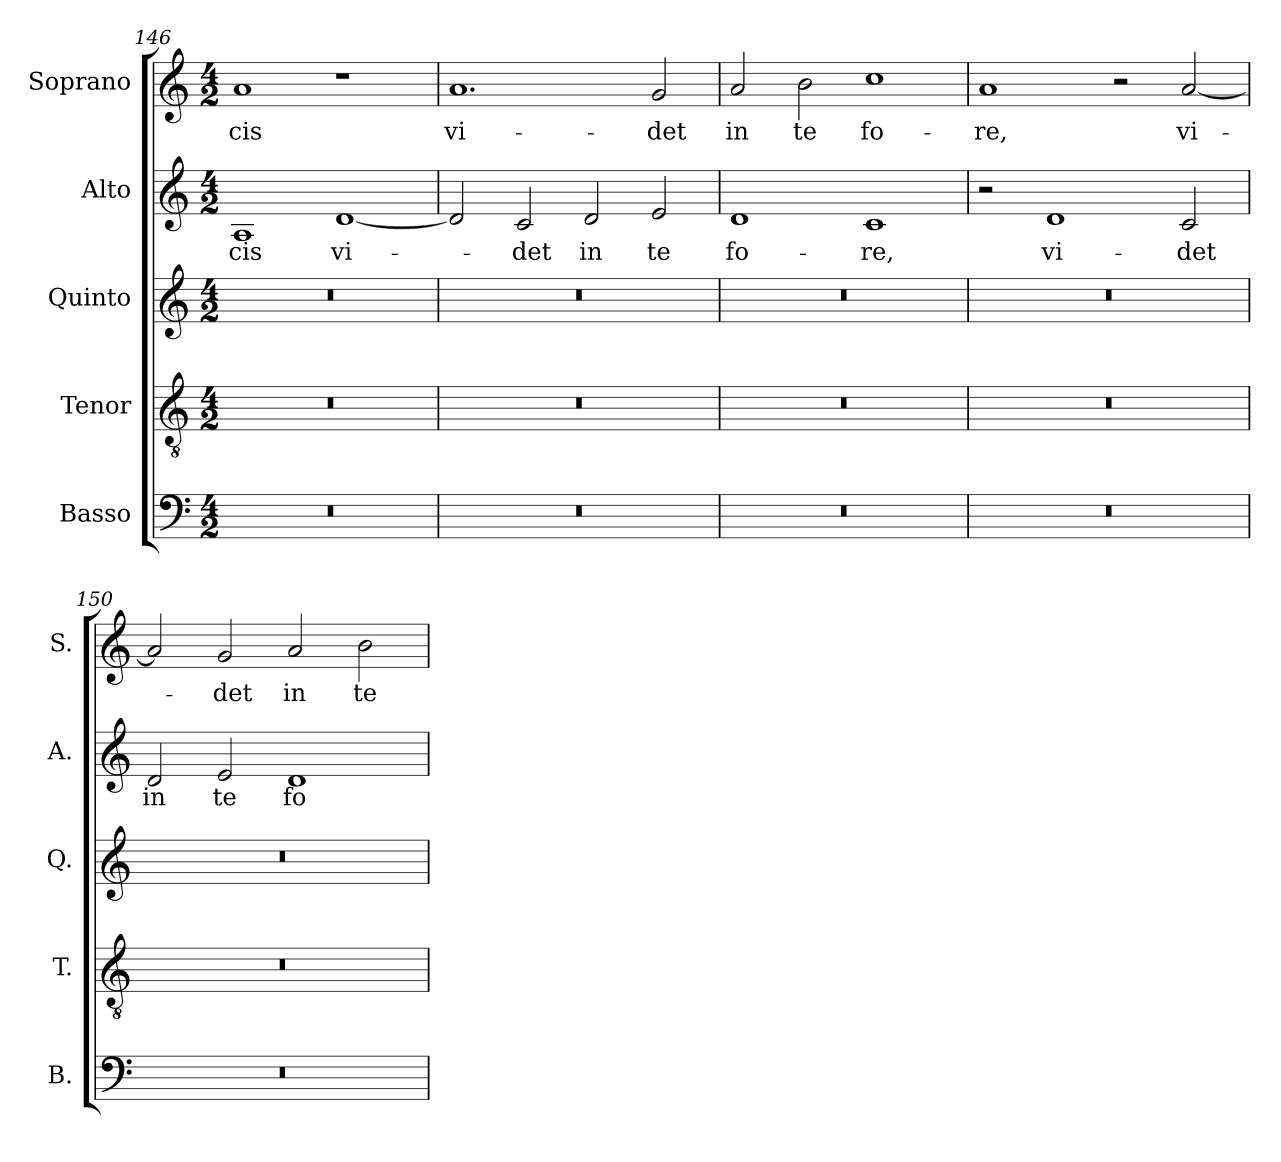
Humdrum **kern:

**kern	**kern	**kern	**kern	**text	**kern	**text
*part5	*part4	*part3	*part2	*part2	*part1	*part1
*staff5	*staff4	*staff3	*staff2	*staff2	*staff1	*staff1
*I"Basso	*I"Tenor	*I"Quinto	*I"Alto	*	*I"Soprano	*
*I'B.	*I'T.	*I'Q.	*I'A.	*	*I'S.	*
*clefF4	*clefGv2	*clefG2	*clefG2	*	*clefG2	*
*	*ITrd7c12	*	*	*	*	*
*k[]	*k[]	*k[]	*k[]	*	*k[]	*
*C:	*C:	*C:	*C:	*	*C:	*
*M4/2	*M4/2	*M4/2	*M4/2	*	*M4/2	*
=146	=146	=146	=146	=146	=146	=146
!LO:N:vis=1	!LO:N:vis=1	!LO:N:vis=1	!	!	!	!
!	!	!	!	!LO:LY:b:color=#000000	!	!
!	!	!	!	!	!	!LO:LY:b:color=#000000
0r	0r	0r	1Ai	-cis	1ai	-cis
!	!	!	!	!LO:LY:b:color=#000000	!	!
.	.	.	[1di	vi-	1r	.
=147	=147	=147	=147	=147	=147	=147
!LO:N:vis=1	!LO:N:vis=1	!LO:N:vis=1	!	!	!	!
!	!	!	!	!	!	!LO:LY:b:color=#000000
0r	0r	0r	2di/]	.	1.ai	vi-
!	!	!	!	!LO:LY:b:color=#000000	!	!
.	.	.	2ci/	-det	.	.
!	!	!	!	!LO:LY:b:color=#000000	!	!
.	.	.	2di/	in	.	.
!	!	!	!	!LO:LY:b:color=#000000	!	!
!	!	!	!	!	!	!LO:LY:b:color=#000000
.	.	.	2ei/	te	2gi/	-det
=148	=148	=148	=148	=148	=148	=148
!LO:N:vis=1	!LO:N:vis=1	!LO:N:vis=1	!	!	!	!
!	!	!	!	!LO:LY:b:color=#000000	!	!
!	!	!	!	!	!	!LO:LY:b:color=#000000
0r	0r	0r	1di	fo-	2ai/	in
!	!	!	!	!	!	!LO:LY:b:color=#000000
.	.	.	.	.	2bi\	te
!	!	!	!	!LO:LY:b:color=#000000	!	!
!	!	!	!	!	!	!LO:LY:b:color=#000000
.	.	.	1ci	-re,	1cci	fo-
=149	=149	=149	=149	=149	=149	=149
!LO:N:vis=1	!LO:N:vis=1	!LO:N:vis=1	!	!	!	!
!	!	!	!	!	!	!LO:LY:b:color=#000000
0r	0r	0r	2r	.	1ai	-re,
!	!	!	!	!LO:LY:b:color=#000000	!	!
.	.	.	1di	vi-	.	.
.	.	.	.	.	2r	.
!	!	!	!	!LO:LY:b:color=#000000	!	!
!	!	!	!	!	!	!LO:LY:b:color=#000000
.	.	.	2ci/	-det	[2ai/	vi-
!!LO:LB:g=z
=150	=150	=150	=150	=150	=150	=150
!LO:N:vis=1	!LO:N:vis=1	!LO:N:vis=1	!	!	!	!
!	!	!	!	!LO:LY:b:color=#000000	!	!
0r	0r	0r	2di/	in	2ai/]	.
!	!	!	!	!LO:LY:b:color=#000000	!	!
!	!	!	!	!	!	!LO:LY:b:color=#000000
.	.	.	2ei/	te	2gi/	-det
!	!	!	!	!LO:LY:b:color=#000000	!	!
!	!	!	!	!	!	!LO:LY:b:color=#000000
.	.	.	1di	fo-	2ai/	in
!	!	!	!	!	!	!LO:LY:b:color=#000000
.	.	.	.	.	2bi\	te
=	=	=	=	=	=	=
*-	*-	*-	*-	*-	*-	*-
